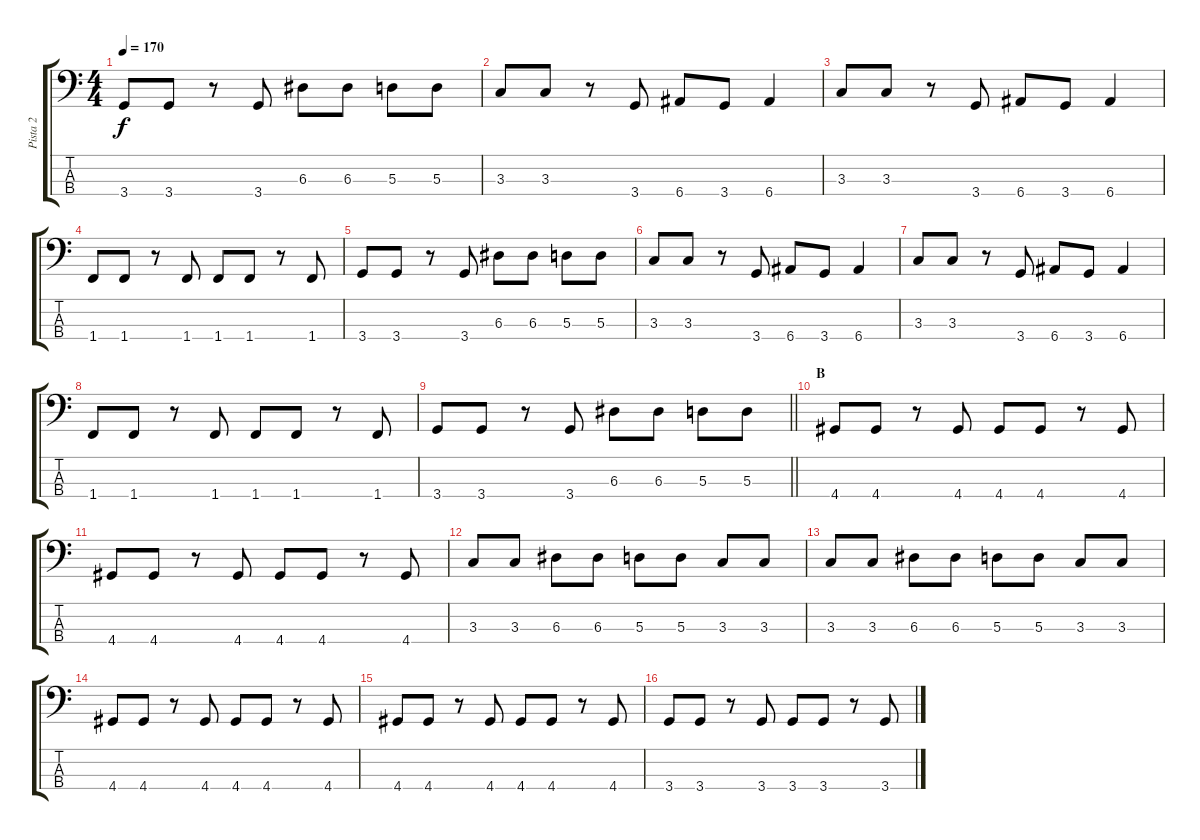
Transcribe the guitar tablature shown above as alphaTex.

\track ("Pista 2" "Pista 2") {instrument electricbassfinger}
\staff {score tabs}
\tuning (G2 D2 A1 E1) {hide}
\ts (4 4)
\tempo 170
\clef f4
\ks c
3.4.8{dy f} 3.4.8 r.8 3.4.8 6.3.8 6.3.8 5.3.8 5.3.8 |
3.3.8 3.3.8 r.8 3.4.8 6.4.8 3.4.8 6.4.4 |
3.3.8 3.3.8 r.8 3.4.8 6.4.8 3.4.8 6.4.4 |
1.4.8 1.4.8 r.8 1.4.8 1.4.8 1.4.8 r.8 1.4.8 |
3.4.8 3.4.8 r.8 3.4.8 6.3.8 6.3.8 5.3.8 5.3.8 |
3.3.8 3.3.8 r.8 3.4.8 6.4.8 3.4.8 6.4.4 |
3.3.8 3.3.8 r.8 3.4.8 6.4.8 3.4.8 6.4.4 |
1.4.8 1.4.8 r.8 1.4.8 1.4.8 1.4.8 r.8 1.4.8 |
\barLineRight lightlight
3.4.8 3.4.8 r.8 3.4.8 6.3.8 6.3.8 5.3.8 5.3.8 |
\section ("" "B")
4.4.8 4.4.8 r.8 4.4.8 4.4.8 4.4.8 r.8 4.4.8 |
4.4.8 4.4.8 r.8 4.4.8 4.4.8 4.4.8 r.8 4.4.8 |
3.3.8 3.3.8 6.3.8 6.3.8 5.3.8 5.3.8 3.3.8 3.3.8 |
3.3.8 3.3.8 6.3.8 6.3.8 5.3.8 5.3.8 3.3.8 3.3.8 |
4.4.8 4.4.8 r.8 4.4.8 4.4.8 4.4.8 r.8 4.4.8 |
4.4.8 4.4.8 r.8 4.4.8 4.4.8 4.4.8 r.8 4.4.8 |
3.4.8 3.4.8 r.8 3.4.8 3.4.8 3.4.8 r.8 3.4.8
